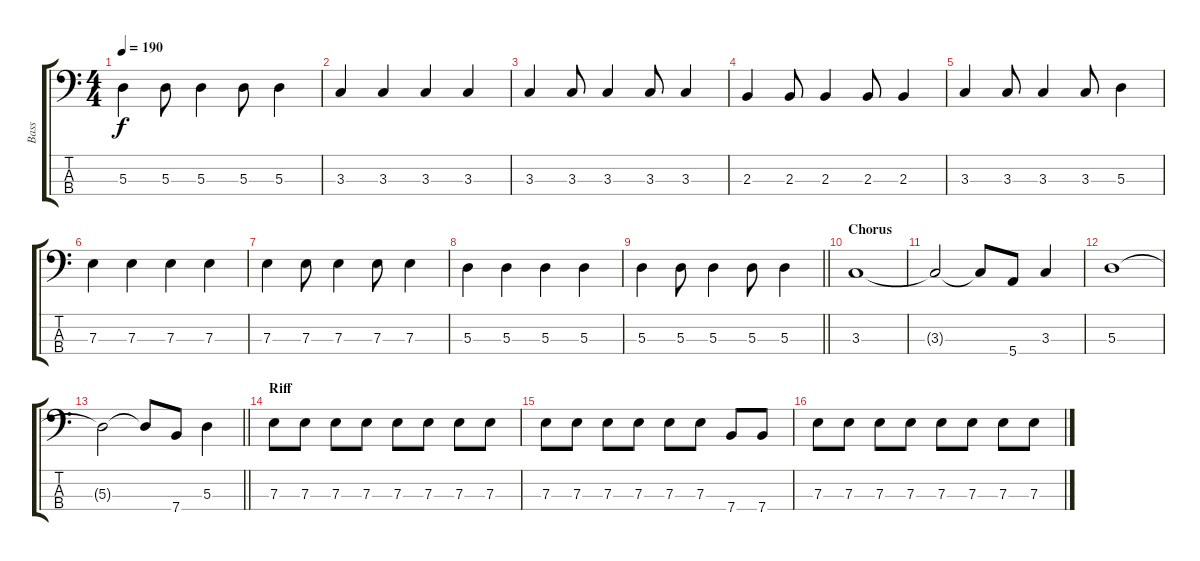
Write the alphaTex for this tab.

\track ("Bass" "Bass") {instrument electricbassfinger}
\staff {score tabs}
\tuning (G2 D2 A1 E1) {hide}
\ts (4 4)
\tempo 190
\clef f4
\ks c
5.3.4{dy f} 5.3.8 5.3.4 5.3.8 5.3.4 |
3.3.4 3.3.4 3.3.4 3.3.4 |
3.3.4 3.3.8 3.3.4 3.3.8 3.3.4 |
2.3.4 2.3.8 2.3.4 2.3.8 2.3.4 |
3.3.4 3.3.8 3.3.4 3.3.8 5.3.4 |
7.3.4 7.3.4 7.3.4 7.3.4 |
7.3.4 7.3.8 7.3.4 7.3.8 7.3.4 |
5.3.4 5.3.4 5.3.4 5.3.4 |
\barLineRight lightlight
5.3.4 5.3.8 5.3.4 5.3.8 5.3.4 |
\section ("" "Chorus")
3.3.1 |
3.3{t}.2 3.3{t}.8 5.4.8 3.3.4 |
5.3.1 |
\barLineRight lightlight
5.3{t}.2 5.3{t}.8 7.4.8 5.3.4 |
\section ("" "Riff")
7.3.8 7.3.8 7.3.8 7.3.8 7.3.8 7.3.8 7.3.8 7.3.8 |
7.3.8 7.3.8 7.3.8 7.3.8 7.3.8 7.3.8 7.4.8 7.4.8 |
7.3.8 7.3.8 7.3.8 7.3.8 7.3.8 7.3.8 7.3.8 7.3.8
